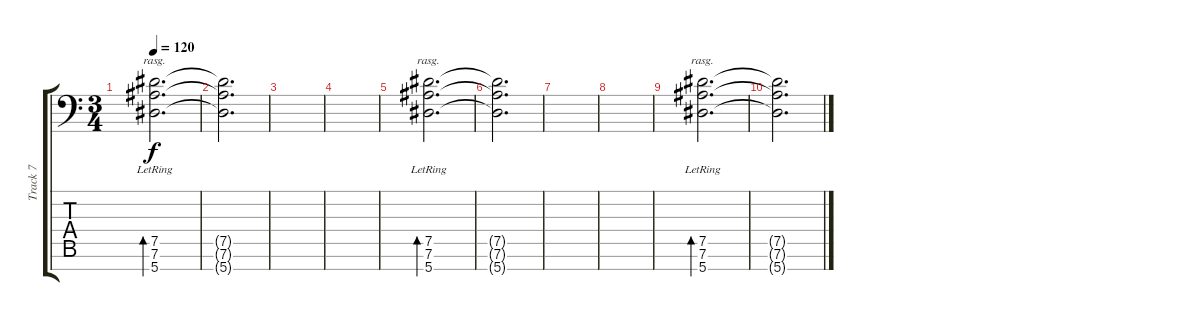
\track ("Track 7" "Track 7") {instrument overdrivenguitar}
\staff {score tabs}
\tuning (Eb4 Bb3 Gb3 Db3 Ab2 Eb2 Bb1) {hide}
\ts (3 4)
\tempo 120
\clef f4
\ks c
(7.5{lr} 7.6 5.7).2{d bd 480 rasg ii dy f} |
(7.5{t} 7.6{t} 5.7{t}).2{d} |
|
|
(7.5{lr} 7.6 5.7).2{d bd 480 rasg ii} |
(7.5{t} 7.6{t} 5.7{t}).2{d} |
|
|
(7.5{lr} 7.6 5.7).2{d bd 480 rasg ii} |
(7.5{t} 7.6{t} 5.7{t}).2{d}
